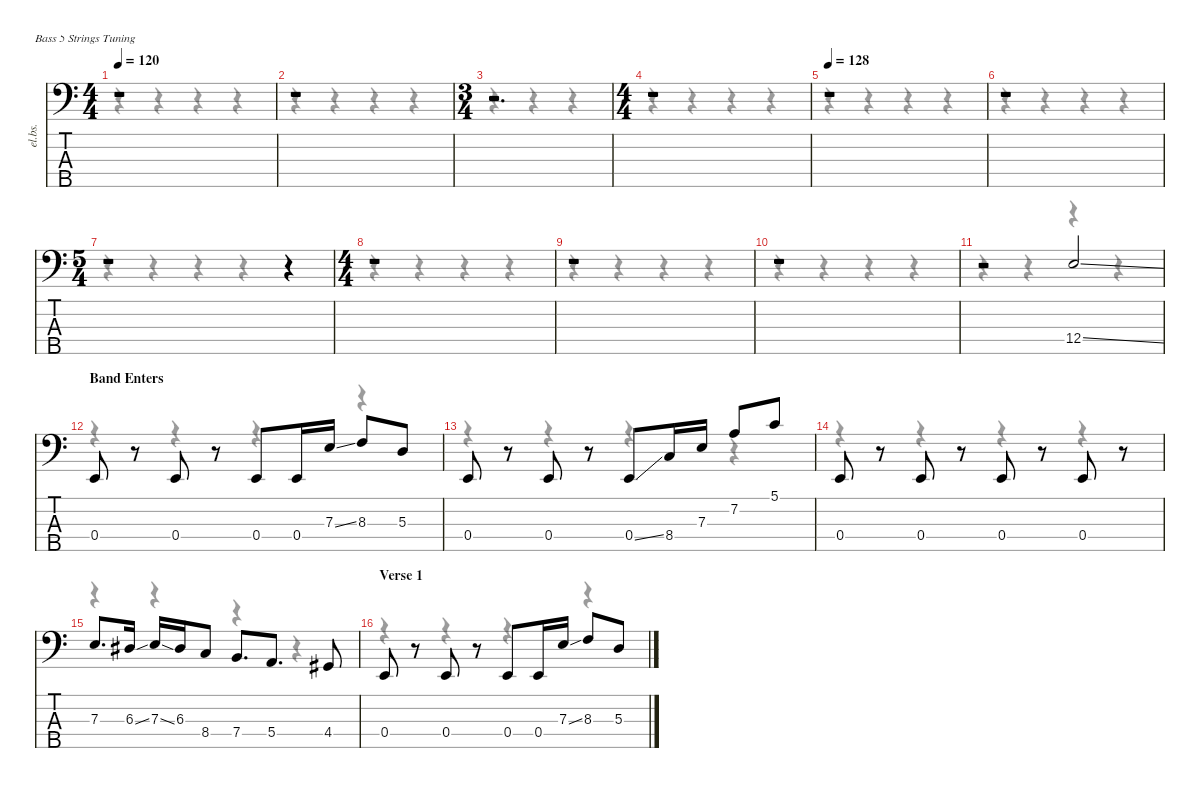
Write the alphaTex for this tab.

\defaultSystemsLayout 4
\hideDynamics
\bracketExtendMode nobrackets
\track ("Bass" "el.bs.") {instrument electricbassfinger}
\staff {score tabs}
\tuning (G2 D2 A1 E1 B0)
\voice
\ts (4 4)
\tempo 120
\clef f4
\ks c
r.1{dy f} |
r.1 |
\ts (3 4)
\beaming (8 3 1 1 1)
r.2{d} |
\ts (4 4)
\beaming (8 2 2 2 2)
r.1 |
\tempo 128
r.1 |
r.1 |
\ts (5 4)
\beaming (8 4 2 2 2)
r.1 r.4 |
\ts (4 4)
\beaming (8 2 2 2 2)
r.1 |
r.1 |
r.1 |
r.2 12.4{ss}.2 |
\section ("" "Band Enters")
0.4.8 r.8 0.4.8 r.8 0.4.8 0.4.16 7.3{ss}.16 8.3.8 5.3.8 |
0.4.8 r.8 0.4.8 r.8 0.4{ss}.8 8.4.16 7.3.16 7.2.8 5.1.8 |
0.4.8 r.8 0.4.8 r.8 0.4.8 r.8 0.4.8 r.8 |
7.3.8{d} 6.3{ss acc #}.16 7.3{ss}.16 6.3{acc #}.16 8.4.8 7.4.8{d} 5.4.8{d} 4.4{acc #}.8 |
\section ("" "Verse 1")
0.4.8 r.8 0.4.8 r.8 0.4.8 0.4.16 7.3{ss}.16 8.3.8 5.3.8
\voice
\clef f4
\ottava regular
\simile none
\ks c
r.4{dy mf} r.4 r.4 r.4 |
r.4 r.4 r.4 r.4 |
r.4 r.4 r.4 |
r.4 r.4 r.4 r.4 |
r.4 r.4 r.4 r.4 |
r.4 r.4 r.4 r.4 |
r.4 r.4 r.4 r.4 r.4 |
r.4 r.4 r.4 r.4 |
r.4 r.4 r.4 r.4 |
r.4 r.4 r.4 r.4 |
r.4 r.4 r.4 r.4 |
r.4 r.4 r.4 r.4 |
r.4 r.4 r.4 r.4 |
r.4 r.4 r.4 r.4 |
r.4 r.4 r.4 r.4 |
r.4 r.4 r.4 r.4
